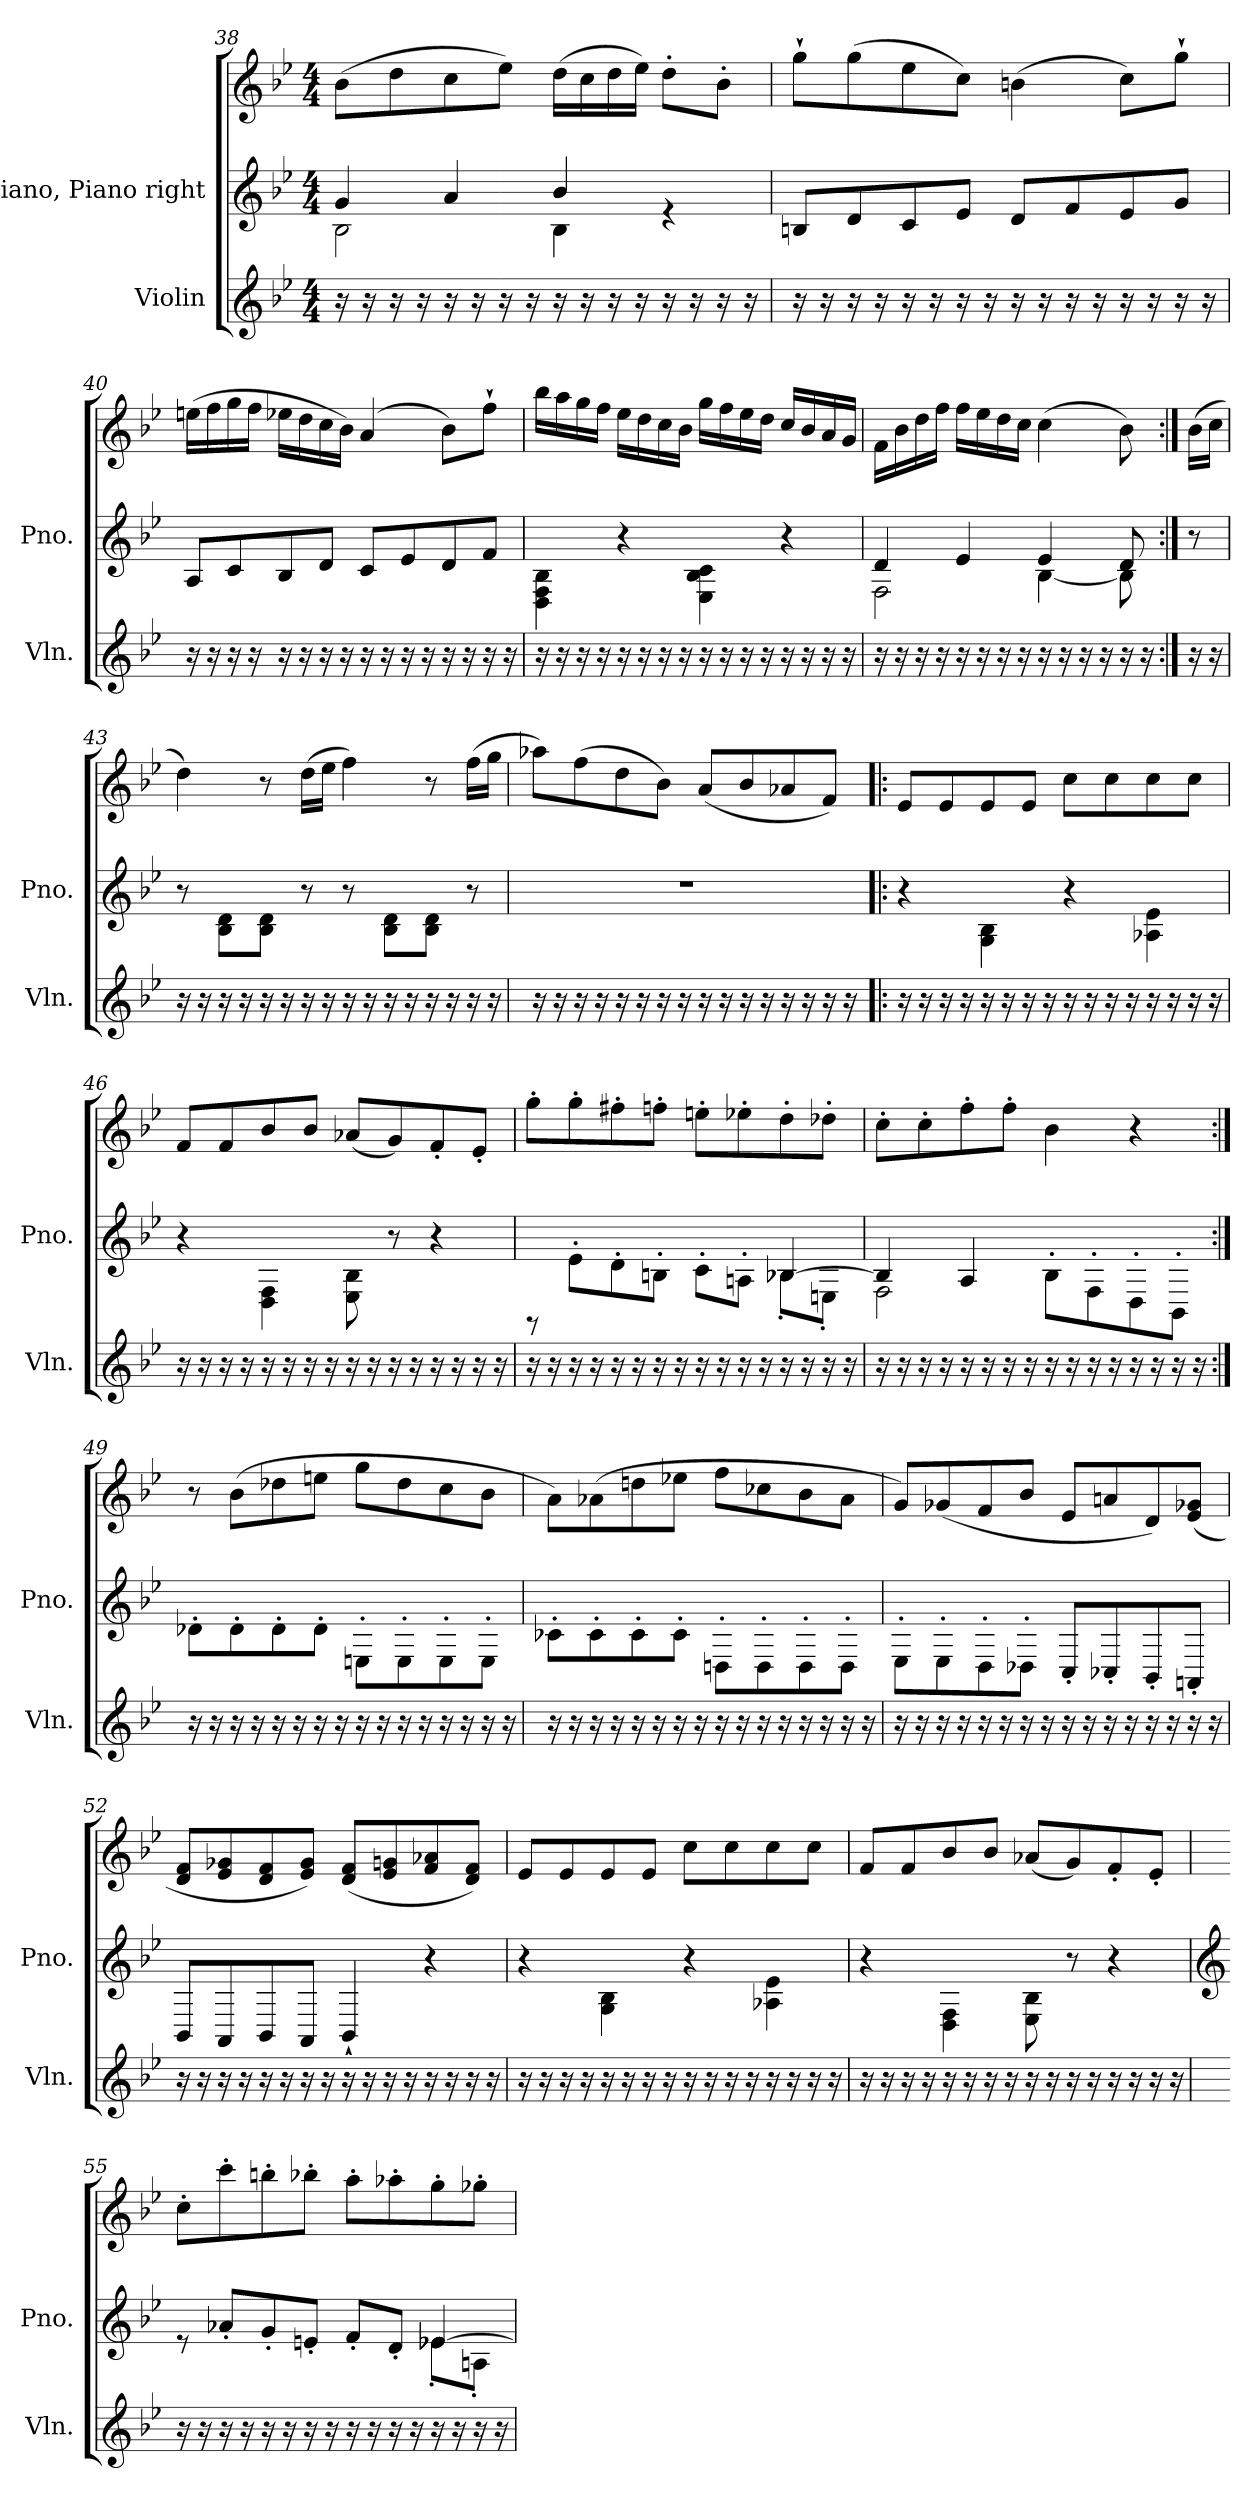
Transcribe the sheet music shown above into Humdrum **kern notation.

**kern	**kern	**kern
*part2	*part1	*part1
*staff3	*staff2	*staff1
*I"Violin	*I"Piano, Piano right	*
*I'Vln.	*I'Pno.	*
*clefG2	*clefG2	*clefG2
*k[b-e-]	*k[b-e-]	*k[b-e-]
*M4/4	*M4/4	*M4/4
=38	=38	=38
*	*^	*
16r	4g/	2B-\	(>8b-\L
16r	.	.	.
16r	.	.	8dd\
16r	.	.	.
16r	4a/	.	8cc\
16r	.	.	.
16r	.	.	8ee-\J)
16r	.	.	.
16r	4b-/	4B-\	(>16dd\LL
16r	.	.	16cc\
16r	.	.	16dd\
16r	.	.	16ee-\JJ)
16r	4re	4ryy	8dd'\L
16r	.	.	.
16r	.	.	8b-'\J
16r	.	.	.
*	*v	*v	*
!!LO:LB:g=z
=39	=39	=39
16r	8Bn/L	8gg`\L
16r	.	.
16r	8d/	(>8gg\
16r	.	.
16r	8c/	8ee-\
16r	.	.
16r	8e-/J	8cc\J)
16r	.	.
16r	8d/L	(>4bn\
16r	.	.
16r	8f/	.
16r	.	.
16r	8e-/	8cc\L)
16r	.	.
16r	8g/J	8gg`\J
16r	.	.
=40	=40	=40
16r	8A/L	(>16een\LL
16r	.	16ff\
16r	8c/	16gg\
16r	.	16ff\JJ
16r	8B-/	16ee-X\LL
16r	.	16dd\
16r	8d/J	16cc\
16r	.	16b-\JJ)
16r	8c/L	(>4a/
16r	.	.
16r	8e-/	.
16r	.	.
16r	8d/	8b-\L)
16r	.	.
16r	8f/J	8ff`\J
16r	.	.
!!LO:LB:g=z
=41	=41	=41
16r	4D\ 4F\ 4B-\	16bb-\LL
16r	.	16aa\
16r	.	16gg\
16r	.	16ff\JJ
16r	4r	16ee-\LL
16r	.	16dd\
16r	.	16cc\
16r	.	16b-\JJ
16r	4E-\ 4B-\ 4c\	16gg\LL
16r	.	16ff\
16r	.	16ee-\
16r	.	16dd\JJ
16r	4r	16cc/LL
16r	.	16b-/
16r	.	16a/
16r	.	16g/JJ
=42	=42	=42
*	*^	*
16r	4d/	2F\	16f\LL
16r	.	.	16b-\
16r	.	.	16dd\
16r	.	.	16ff\JJ
16r	4e-/	.	16ff\LL
16r	.	.	16ee-\
16r	.	.	16dd\
16r	.	.	16cc\JJ
16r	4e-/	[4B-\	(>4cc\
16r	.	.	.
16r	.	.	.
16r	.	.	.
16r	8d/	8B-\]	8b-\)
16r	.	.	.
*	*v	*v	*
=42X1:|!	=42X1:|!	=42X1:|!
16r	8r	(>16b-\LL
16r	.	16cc\JJ
!!LO:PB:g=z
=43	=43	=43
16r	8r	4dd\)
16r	.	.
16r	8B-\ 8d\L	.
16r	.	.
16r	8B-\ 8d\J	8r
16r	.	.
16r	8r	(>16dd\LL
16r	.	16ee-\JJ
16r	8r	4ff\)
16r	.	.
16r	8B-\ 8d\L	.
16r	.	.
16r	8B-\ 8d\J	8r
16r	.	.
16r	8r	(>16ff\LL
16r	.	16gg\JJ
=44	=44	=44
16r	1r	8aa-X\L)
16r	.	.
16r	.	(>8ff\
16r	.	.
16r	.	8dd\
16r	.	.
16r	.	8b-\J)
16r	.	.
16r	.	(<8a/L
16r	.	.
16r	.	8b-/
16r	.	.
16r	.	8a-X/
16r	.	.
16r	.	8f/J)
16r	.	.
!!LO:LB:g=z
=45!|:	=45!|:	=45!|:
16r	4r	8e-/L
16r	.	.
16r	.	8e-/
16r	.	.
16r	4G\ 4B-\	8e-/
16r	.	.
16r	.	8e-/J
16r	.	.
16r	4r	8cc\L
16r	.	.
16r	.	8cc\
16r	.	.
16r	4A-X\ 4e-\	8cc\
16r	.	.
16r	.	8cc\J
16r	.	.
=46	=46	=46
16r	4r	8f/L
16r	.	.
16r	.	8f/
16r	.	.
16r	4D\ 4F\	8b-/
16r	.	.
16r	.	8b-/J
16r	.	.
16r	8E-\ 8B-\	(<8a-X/L
16r	.	.
16r	8r	8g/)
16r	.	.
16r	4r	8f'/
16r	.	.
16r	.	8e-'/J
16r	.	.
!!LO:LB:g=z
=47	=47	=47
*	*^	*
16r	8rGG	2.ryy	8gg'\L
16r	.	.	.
16r	8e-'\L	.	8gg'\
16r	.	.	.
16r	8d'\	.	8ff#X'\
16r	.	.	.
16r	8Bn'\J	.	8ffn'\J
16r	.	.	.
16r	8c'\L	.	8een'\L
16r	.	.	.
16r	8An'\J	.	8ee-X'\
16r	.	.	.
16r	[4B-X/	8B-'\L	8dd'\
16r	.	.	.
16r	.	8En'\J	8dd-X'\J
16r	.	.	.
=48	=48	=48	=48
16r	4B-/]	2F\	8cc'\L
16r	.	.	.
16r	.	.	8cc'\
16r	.	.	.
16r	4A/	.	8ff'\
16r	.	.	.
16r	.	.	8ff'\J
16r	.	.	.
16r	8B-'\L	2ryy	4b-\
16r	.	.	.
16r	8F'\	.	.
16r	.	.	.
16r	8D'\	.	4r
16r	.	.	.
16r	8BB-'\J	.	.
16r	.	.	.
*	*v	*v	*
!!LO:PB:g=z
=49:|!	=49:|!	=49:|!
16r	8d-X'\L	8r
16r	.	.
16r	8d-'\	(>8b-\L
16r	.	.
16r	8d-'\	8dd-X\
16r	.	.
16r	8d-'\J	8een\J
16r	.	.
16r	8En'\L	8gg\L
16r	.	.
16r	8E'\	8dd-\
16r	.	.
16r	8E'\	8cc\
16r	.	.
16r	8E'\J	8b-\J
16r	.	.
=50	=50	=50
16r	8c-X'\L	8a\L)
16r	.	.
16r	8c-'\	(>8a-X\
16r	.	.
16r	8c-'\	8ddn\
16r	.	.
16r	8c-'\J	8ee-X\J
16r	.	.
16r	8Dn'\L	8ff\L
16r	.	.
16r	8D'\	8cc-X\
16r	.	.
16r	8D'\	8b-\
16r	.	.
16r	8D'\J	8a-\J
16r	.	.
!!LO:LB:g=z
=51	=51	=51
16r	8E-'\L	8g/L)
16r	.	.
16r	8E-'\	(<8g-X/
16r	.	.
16r	8D'\	8f/
16r	.	.
16r	8D-X'\J	8b-/J
16r	.	.
16r	8C'/L	8e-/L
16r	.	.
16r	8C-X'/	8an/
16r	.	.
16r	8BB-'/	8d/)
16r	.	.
16r	8AAn'/J	(<8e-/ 8g-X/J
16r	.	.
=52	=52	=52
16r	8BB-/L	8d/ 8f/L
16r	.	.
16r	8AA/	8e-/ 8g-X/
16r	.	.
16r	8BB-/	8d/ 8f/
16r	.	.
16r	8AA/J	8e-/ 8g-/J)
16r	.	.
16r	4BB-`/	(<8d/ 8f/L
16r	.	.
16r	.	8e-/ 8gn/
16r	.	.
16r	4r	8f/ 8a-X/
16r	.	.
16r	.	8d/ 8f/J)
16r	.	.
!!LO:LB:g=z
=53	=53	=53
16r	4r	8e-/L
16r	.	.
16r	.	8e-/
16r	.	.
16r	4G\ 4B-\	8e-/
16r	.	.
16r	.	8e-/J
16r	.	.
16r	4r	8cc\L
16r	.	.
16r	.	8cc\
16r	.	.
16r	4A-X\ 4e-\	8cc\
16r	.	.
16r	.	8cc\J
16r	.	.
=54	=54	=54
16r	4r	8f/L
16r	.	.
16r	.	8f/
16r	.	.
16r	4D\ 4F\	8b-/
16r	.	.
16r	.	8b-/J
16r	.	.
16r	8E-\ 8B-\	(<8a-X/L
16r	.	.
16r	8r	8g/)
16r	.	.
16r	4r	8f'/
16r	.	.
16r	.	8e-'/J
16r	.	.
!!LO:PB:g=z
=55	=55	=55
*	*clefG2	*
*	*^	*
16r	8re	2.ryy	8cc'\L
16r	.	.	.
16r	8a-X'/L	.	8ccc'\
16r	.	.	.
16r	8g'/	.	8bbn'\
16r	.	.	.
16r	8en'/J	.	8bb-X'\J
16r	.	.	.
16r	8f'/L	.	8aa'\L
16r	.	.	.
16r	8d'/J	.	8aa-X'\
16r	.	.	.
16r	[4e-X/	8e-'\L	8gg'\
16r	.	.	.
16r	.	8An'\J	8gg-X'\J
16r	.	.	.
*	*v	*v	*
=	=	=
*-	*-	*-
